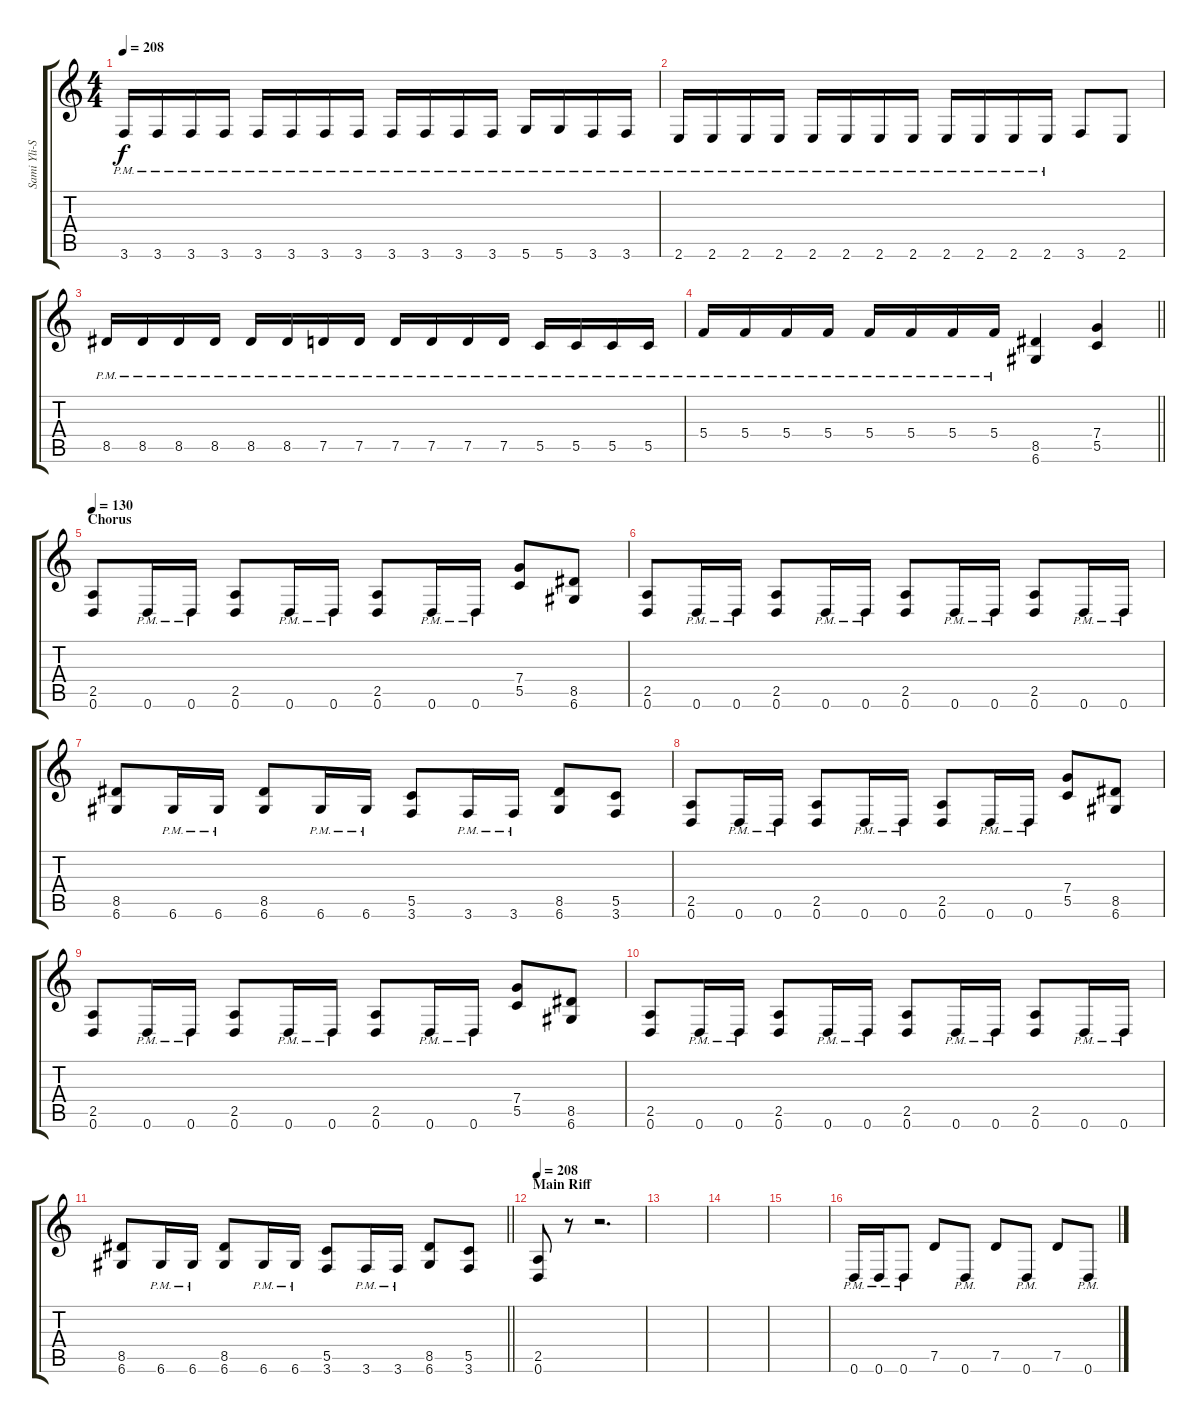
\track ("Sami Yli-Sirniö" "Sami Yli-S") {instrument distortionguitar}
\staff {score tabs}
\tuning (D4 A3 F3 C3 G2 D2) {hide}
\ts (4 4)
\tempo 208
\clef g2
\ks c
3.6{pm}.16{dy f} 3.6{pm}.16 3.6{pm}.16 3.6{pm}.16 3.6{pm}.16 3.6{pm}.16 3.6{pm}.16 3.6{pm}.16 3.6{pm}.16 3.6{pm}.16 3.6{pm}.16 3.6{pm}.16 5.6{pm}.16 5.6{pm}.16 3.6{pm}.16 3.6{pm}.16 |
2.6{pm}.16 2.6{pm}.16 2.6{pm}.16 2.6{pm}.16 2.6{pm}.16 2.6{pm}.16 2.6{pm}.16 2.6{pm}.16 2.6{pm}.16 2.6{pm}.16 2.6{pm}.16 2.6{pm}.16 3.6.8 2.6.8 |
8.5{pm}.16 8.5{pm}.16 8.5{pm}.16 8.5{pm}.16 8.5{pm}.16 8.5{pm}.16 7.5{pm}.16 7.5{pm}.16 7.5{pm}.16 7.5{pm}.16 7.5{pm}.16 7.5{pm}.16 5.5{pm}.16 5.5{pm}.16 5.5{pm}.16 5.5{pm}.16 |
\barLineRight lightlight
5.4{pm}.16 5.4{pm}.16 5.4{pm}.16 5.4{pm}.16 5.4{pm}.16 5.4{pm}.16 5.4{pm}.16 5.4{pm}.16 (8.5 6.6).4 (7.4 5.5).4 |
\section ("" "Chorus")
\tempo 130
(2.5 0.6).8 0.6{pm}.16 0.6{pm}.16 (2.5 0.6).8 0.6{pm}.16 0.6{pm}.16 (2.5 0.6).8 0.6{pm}.16 0.6{pm}.16 (7.4 5.5).8 (8.5 6.6).8 |
(2.5 0.6).8 0.6{pm}.16 0.6{pm}.16 (2.5 0.6).8 0.6{pm}.16 0.6{pm}.16 (2.5 0.6).8 0.6{pm}.16 0.6{pm}.16 (2.5 0.6).8 0.6{pm}.16 0.6{pm}.16 |
(8.5 6.6).8 6.6{pm}.16 6.6{pm}.16 (8.5 6.6).8 6.6{pm}.16 6.6{pm}.16 (5.5 3.6).8 3.6{pm}.16 3.6{pm}.16 (8.5 6.6).8 (5.5 3.6).8 |
(2.5 0.6).8 0.6{pm}.16 0.6{pm}.16 (2.5 0.6).8 0.6{pm}.16 0.6{pm}.16 (2.5 0.6).8 0.6{pm}.16 0.6{pm}.16 (7.4 5.5).8 (8.5 6.6).8 |
(2.5 0.6).8 0.6{pm}.16 0.6{pm}.16 (2.5 0.6).8 0.6{pm}.16 0.6{pm}.16 (2.5 0.6).8 0.6{pm}.16 0.6{pm}.16 (7.4 5.5).8 (8.5 6.6).8 |
(2.5 0.6).8 0.6{pm}.16 0.6{pm}.16 (2.5 0.6).8 0.6{pm}.16 0.6{pm}.16 (2.5 0.6).8 0.6{pm}.16 0.6{pm}.16 (2.5 0.6).8 0.6{pm}.16 0.6{pm}.16 |
\barLineRight lightlight
(8.5 6.6).8 6.6{pm}.16 6.6{pm}.16 (8.5 6.6).8 6.6{pm}.16 6.6{pm}.16 (5.5 3.6).8 3.6{pm}.16 3.6{pm}.16 (8.5 6.6).8 (5.5 3.6).8 |
\section ("" "Main Riff")
\tempo 208
(2.5 0.6).8 r.8 r.2{d} |
|
|
|
0.6{pm}.16 0.6{pm}.16 0.6{pm}.8 7.5.8 0.6{pm}.8 7.5.8 0.6{pm}.8 7.5.8 0.6{pm}.8
